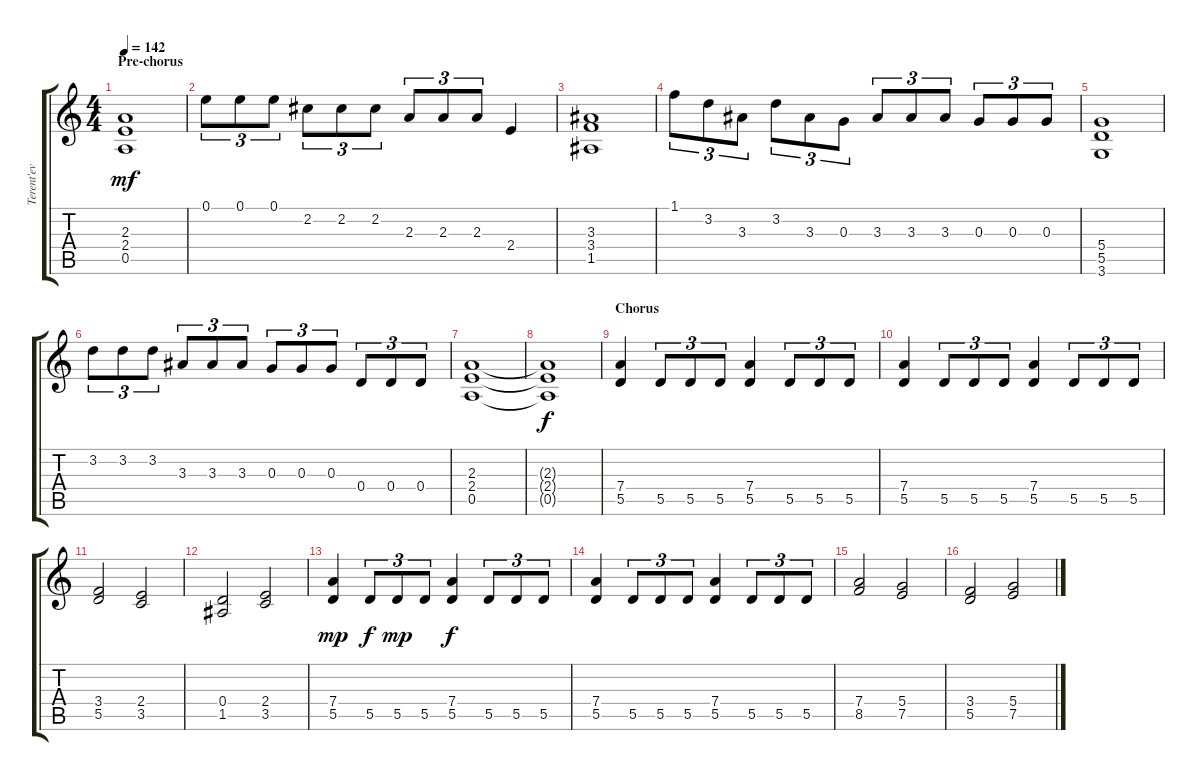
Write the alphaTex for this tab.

\track ("Terent'ev" "Terent'ev") {instrument distortionguitar}
\staff {score tabs}
\tuning (E4 B3 G3 D3 A2 E2) {hide}
\ts (4 4)
\section ("" "Pre-chorus")
\tempo 142
\clef g2
\ks c
(2.3 2.4 0.5).1{dy mf} |
0.1.8{tu (3 2)} 0.1.8{tu (3 2)} 0.1.8{tu (3 2)} 2.2.8{tu (3 2)} 2.2.8{tu (3 2)} 2.2.8{tu (3 2)} 2.3.8{tu (3 2)} 2.3.8{tu (3 2)} 2.3.8{tu (3 2)} 2.4.4 |
(3.3 3.4 1.5).1 |
1.1.8{tu (3 2)} 3.2.8{tu (3 2)} 3.3.8{tu (3 2)} 3.2.8{tu (3 2)} 3.3.8{tu (3 2)} 0.3.8{tu (3 2)} 3.3.8{tu (3 2)} 3.3.8{tu (3 2)} 3.3.8{tu (3 2)} 0.3.8{tu (3 2)} 0.3.8{tu (3 2)} 0.3.8{tu (3 2)} |
(5.4 5.5 3.6).1 |
3.2.8{tu (3 2)} 3.2.8{tu (3 2)} 3.2.8{tu (3 2)} 3.3.8{tu (3 2)} 3.3.8{tu (3 2)} 3.3.8{tu (3 2)} 0.3.8{tu (3 2)} 0.3.8{tu (3 2)} 0.3.8{tu (3 2)} 0.4.8{tu (3 2)} 0.4.8{tu (3 2)} 0.4.8{tu (3 2)} |
(2.3 2.4 0.5).1 |
(2.3{t} 2.4{t} 0.5{t}).1{dy f} |
\section ("" "Chorus")
(7.4 5.5).4{volume 13} 5.5.8{tu (3 2)} 5.5.8{tu (3 2)} 5.5.8{tu (3 2)} (7.4 5.5).4 5.5.8{tu (3 2)} 5.5.8{tu (3 2)} 5.5.8{tu (3 2)} |
(7.4 5.5).4 5.5.8{tu (3 2)} 5.5.8{tu (3 2)} 5.5.8{tu (3 2)} (7.4 5.5).4 5.5.8{tu (3 2)} 5.5.8{tu (3 2)} 5.5.8{tu (3 2)} |
(3.4 5.5).2 (2.4 3.5).2 |
(0.4 1.5).2 (2.4 3.5).2 |
(7.4 5.5).4{dy mp} 5.5.8{tu (3 2) dy f} 5.5.8{tu (3 2) dy mp} 5.5.8{tu (3 2)} (7.4 5.5).4{dy f} 5.5.8{tu (3 2)} 5.5.8{tu (3 2)} 5.5.8{tu (3 2)} |
(7.4 5.5).4 5.5.8{tu (3 2)} 5.5.8{tu (3 2)} 5.5.8{tu (3 2)} (7.4 5.5).4 5.5.8{tu (3 2)} 5.5.8{tu (3 2)} 5.5.8{tu (3 2)} |
(7.4 8.5).2 (5.4 7.5).2 |
(3.4 5.5).2 (5.4 7.5).2
